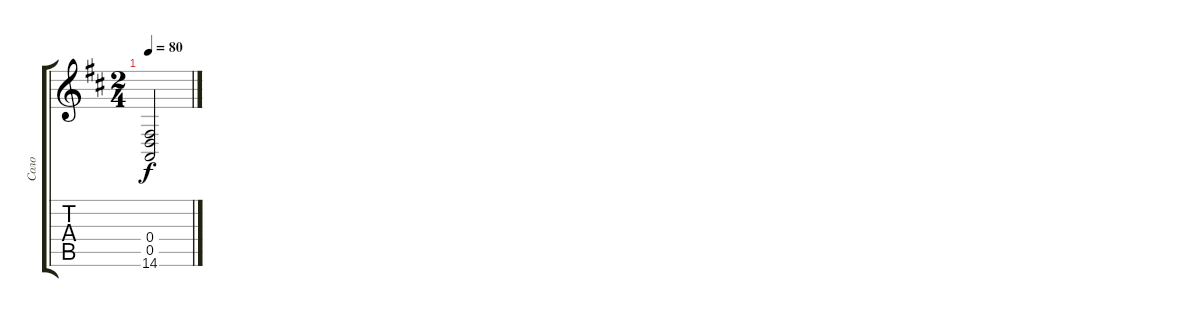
\track ("Соло" "Соло") {instrument violin}
\staff {score tabs}
\tuning (E4 B3 G3 D3 A2 E2) {hide}
\ts (2 4)
\tempo 80
\clef g2
\ks d
(0.4 0.5 14.6).2{dy f}
